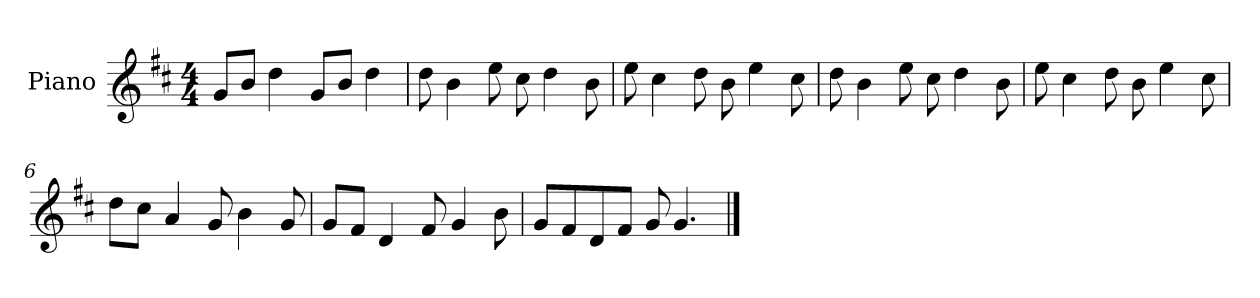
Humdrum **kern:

**kern
*part1
*staff1
*I"Piano
*I'P-no
*clefG2
*k[f#c#]
*M4/4
*MM90
=1
8g/L
8b/J
4dd\
8g/L
8b/J
4dd\
=2
8dd\
4b\
8ee\
8cc#\
4dd\
8b\
=3
8ee\
4cc#\
8dd\
8b\
4ee\
8cc#\
=4
8dd\
4b\
8ee\
8cc#\
4dd\
8b\
=5
8ee\
4cc#\
8dd\
8b\
4ee\
8cc#\
=6
8dd\L
8cc#\J
4a/
8g/
4b\
8g/
!!LO:LB:g=z
=7
8g/L
8f#/J
4d/
8f#/
4g/
8b\
=8
8g/L
8f#/
8d/
8f#/J
8g/
4.g/
==
*-
